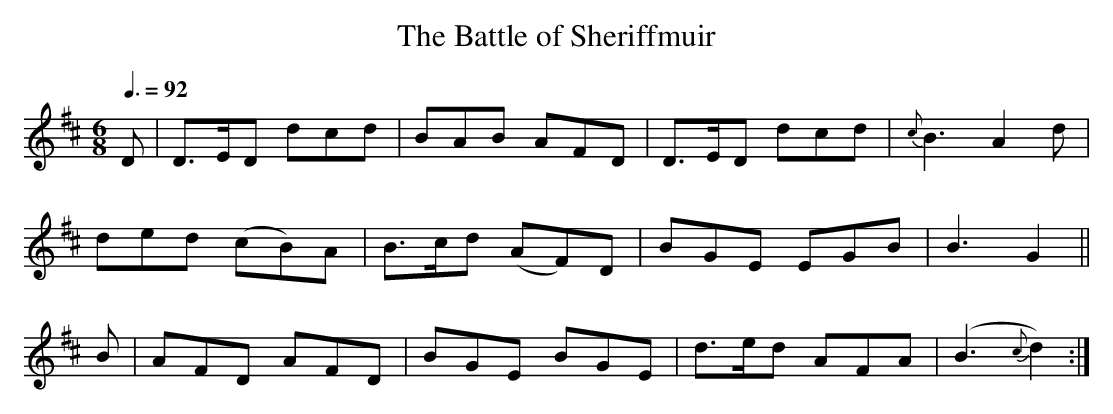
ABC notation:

X:1
T:The Battle of Sheriffmuir
M:6/8
L:1/8
Q:3/8=92
K:D
D|D>ED dcd |BAB   AFD |D>ED dcd|{c}B3    A2d |
  ded (cB)A|B>cd (AF)D|BGE  EGB|   B3    G2 ||
B|AFD  AFD |BGE   BGE |d>ed AFA|  (B3 {c}d2):|
